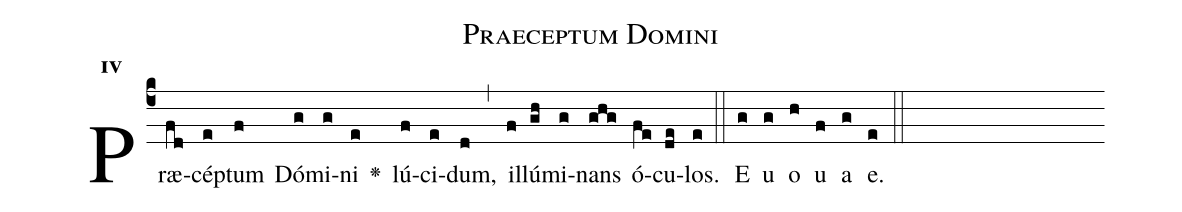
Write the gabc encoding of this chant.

name:Praeceptum Domini;
office-part:Antiphona;
mode:4;
%%
initial-style: 1;
name: Praeceptum Domini;
book: Antiphonae & Responsoria/Tomus III, p. 9;
occasion: Psalterium Hebdomada I Feria II;
office-part: Hora media Ant 1;
user-notes: ;
commentary: ;
annotation: 4*e;
centering-scheme: english;
fontsize: 12;
font: OFLSortsMillGoudy;
height: 11;
width: 4.5;
%%
(c4)Præ(fd)cép(e)tum(f) Dó(g)mi(g)ni(e) <v>\greheightstar</v>() lú(f)ci(e)dum,(d) (,) il(f)lú(gh)mi(g)nans(ghg) ó(fe)cu(de)los.(e) (::)
E(g) u(g) o(h) u(f) a(g) e.(e) (::)
